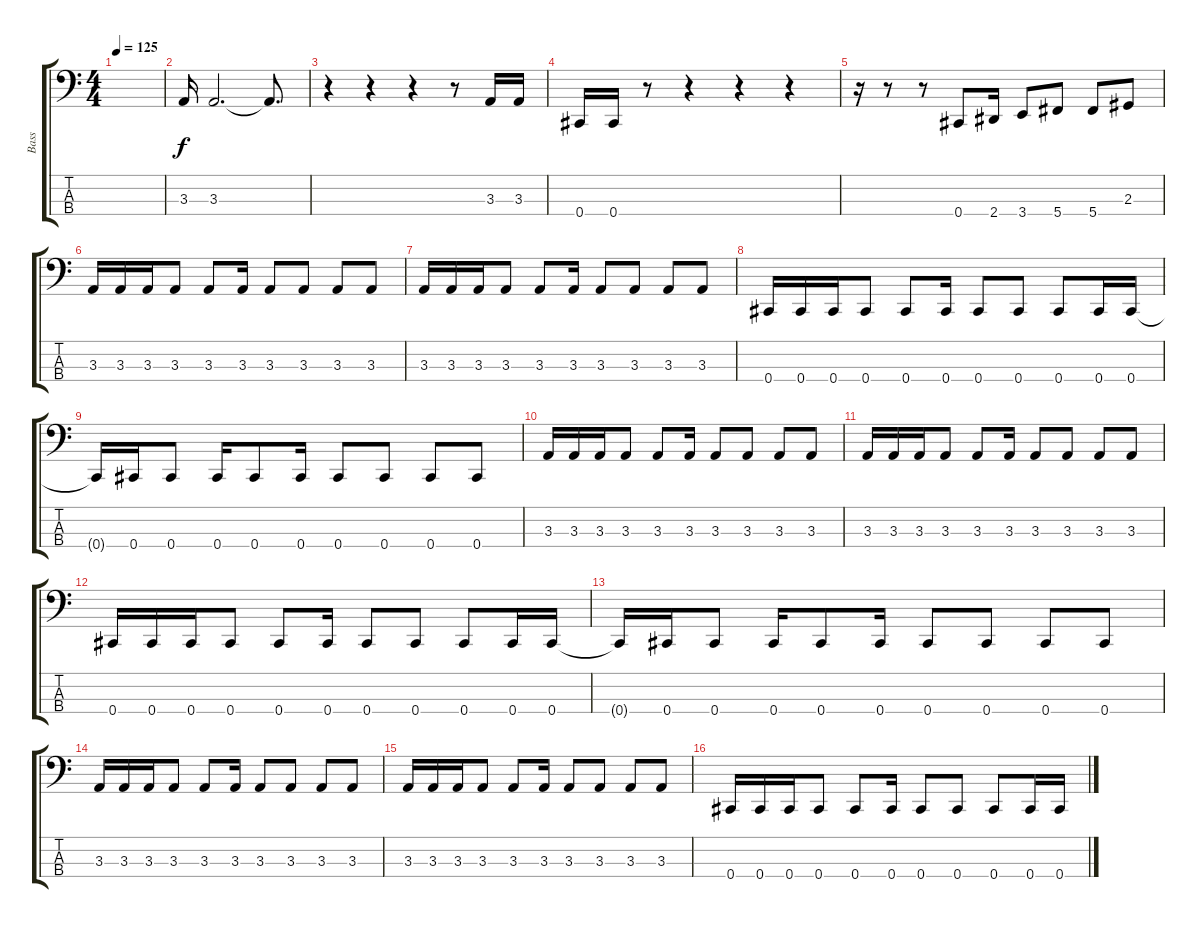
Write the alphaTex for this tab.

\track ("Bass" "Bass") {instrument electricbasspick}
\staff {score tabs}
\tuning (E2 B1 Gb1 Db1) {hide}
\ts (4 4)
\tempo 125
\clef f4
\ks c
|
3.3.16 3.3.2{d} 3.3{t}.8{d} |
r.4 r.4 r.4 r.8 3.3.16 3.3.16 |
0.4.16 0.4.16 r.8 r.4 r.4 r.4 |
r.16 r.8 r.8 0.4.8 2.4.16 3.4.8 5.4.8 5.4.8 2.3.8 |
3.3.16 3.3.16 3.3.16 3.3.8 3.3.8 3.3.16 3.3.8 3.3.8 3.3.8 3.3.8 |
3.3.16 3.3.16 3.3.16 3.3.8 3.3.8 3.3.16 3.3.8 3.3.8 3.3.8 3.3.8 |
0.4.16 0.4.16 0.4.16 0.4.8 0.4.8 0.4.16 0.4.8 0.4.8 0.4.8 0.4.16 0.4.16 |
0.4{t}.16 0.4.16 0.4.8 0.4.16 0.4.8 0.4.16 0.4.8 0.4.8 0.4.8 0.4.8 |
3.3.16 3.3.16 3.3.16 3.3.8 3.3.8 3.3.16 3.3.8 3.3.8 3.3.8 3.3.8 |
3.3.16 3.3.16 3.3.16 3.3.8 3.3.8 3.3.16 3.3.8 3.3.8 3.3.8 3.3.8 |
0.4.16 0.4.16 0.4.16 0.4.8 0.4.8 0.4.16 0.4.8 0.4.8 0.4.8 0.4.16 0.4.16 |
0.4{t}.16 0.4.16 0.4.8 0.4.16 0.4.8 0.4.16 0.4.8 0.4.8 0.4.8 0.4.8 |
3.3.16 3.3.16 3.3.16 3.3.8 3.3.8 3.3.16 3.3.8 3.3.8 3.3.8 3.3.8 |
3.3.16 3.3.16 3.3.16 3.3.8 3.3.8 3.3.16 3.3.8 3.3.8 3.3.8 3.3.8 |
0.4.16 0.4.16 0.4.16 0.4.8 0.4.8 0.4.16 0.4.8 0.4.8 0.4.8 0.4.16 0.4.16
